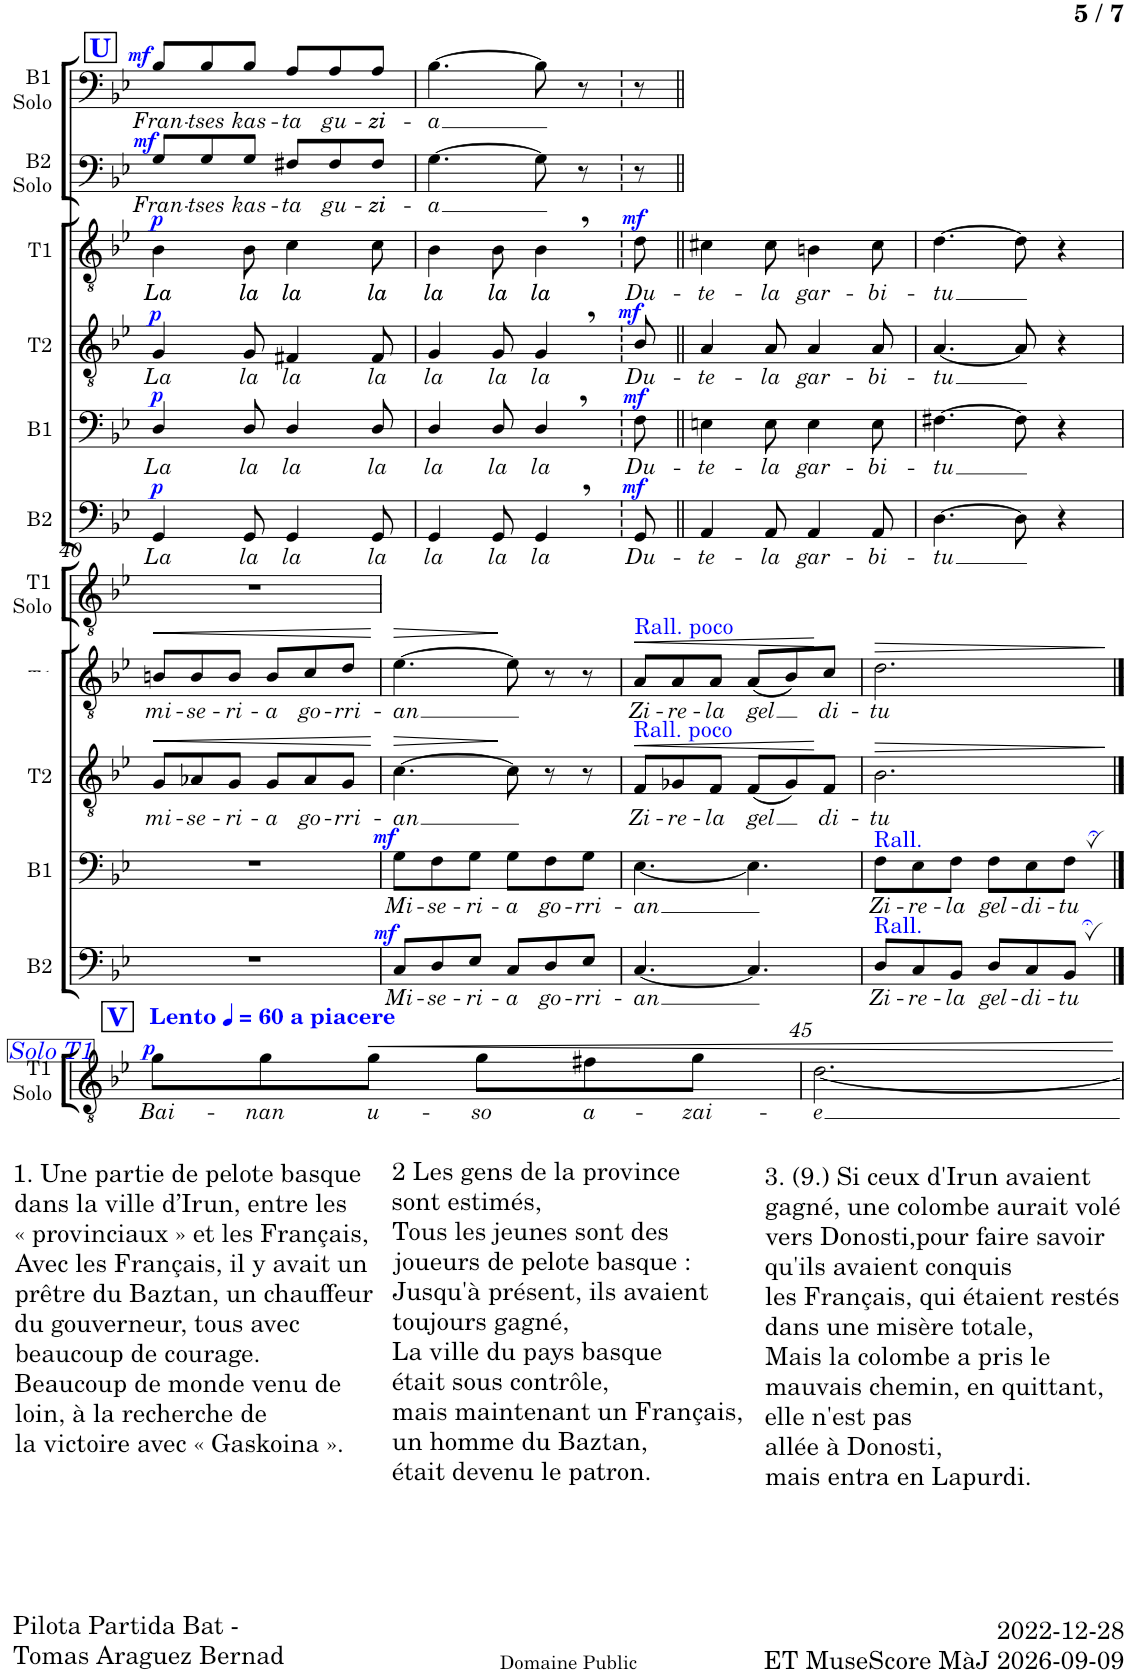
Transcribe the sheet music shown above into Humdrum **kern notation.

**kern	**text	**dynam	**kern	**text	**dynam	**kern	**text	**dynam	**kern	**text	**dynam	**kern	**text	**dynam	**kern	**text	**dynam	**kern	**text	**dynam
*part7	*part7	*part7	*part6	*part6	*part6	*part5	*part5	*part5	*part4	*part4	*part4	*part3	*part3	*part3	*part2	*part2	*part2	*part1	*part1	*part1
*staff7	*staff7	*staff7	*staff6	*staff6	*staff6	*staff5	*staff5	*staff5	*staff4	*staff4	*staff4	*staff3	*staff3	*staff3	*staff2	*staff2	*staff2	*staff1	*staff1	*staff1
*I"Basse	*	*	*I"Baryton	*	*	*I"Ténor 2	*	*	*I"Ténor 1	*	*	*I"Basse  Solo	*	*	*I"Baryton  Solo	*	*	*I"T1  Solo	*	*
*I'B2	*	*	*I'B1	*	*	*I'T2	*	*	*I'T1	*	*	*I'B2  Solo	*	*	*I'B1  Solo	*	*	*I'T1  Solo	*	*
!!LO:PB:g=z
*clefF4	*	*	*clefF4	*	*	*clefGv2	*	*	*clefGv2	*	*	*clefF4	*	*	*clefF4	*	*	*clefGv2	*	*
*k[b-e-]	*	*	*k[b-e-]	*	*	*k[b-e-]	*	*	*k[b-e-]	*	*	*k[b-e-]	*	*	*k[b-e-]	*	*	*k[b-e-]	*	*
*M6/8	*	*	*M6/8	*	*	*M6/8	*	*	*M6/8	*	*	*M6/8	*	*	*M6/8	*	*	*M6/8	*	*
!!LO:REH:place=s1:a:B:cj:color=#0000FF:fs=14:t=U:qo=0.5
=36	=36	=36	=36	=36	=36	=36	=36	=36	=36	=36	=36	=36	=36	=36	=36	=36	=36	=36	=36	=36
!	!LO:LY:b	!LO:DY:a	!	!LO:LY:b	!LO:DY:a	!	!LO:LY:b	!LO:DY:a	!	!LO:LY:b	!LO:DY:a	!	!LO:LY:b	!LO:DY:a	!	!LO:LY:b	!LO:DY:a	!	!	!
4GG/	La	p	4D/	La	p	4G/	La	p	4B-\	La	p	8G/L	Fran-	mf	8B-/L	Fran-	mf	2.r	.	.
!	!	!	!	!	!	!	!	!	!	!	!	!	!LO:LY:b	!	!	!LO:LY:b	!	!	!	!
.	.	.	.	.	.	.	.	.	.	.	.	8G/	-tses	.	8B-/	-tses	.	.	.	.
!	!LO:LY:b	!	!	!LO:LY:b	!	!	!LO:LY:b	!	!	!LO:LY:b	!	!	!LO:LY:b	!	!	!LO:LY:b	!	!	!	!
8GG/	la	.	8D/	la	.	8G/	la	.	8B-\	la	.	8G/J	kas-	.	8B-/J	kas-	.	.	.	.
!	!LO:LY:b	!	!	!LO:LY:b	!	!	!LO:LY:b	!	!	!LO:LY:b	!	!	!LO:LY:b	!	!	!LO:LY:b	!	!	!	!
4GG/	la	.	4D/	la	.	4F#X/	la	.	4c\	la	.	8F#X/L	-ta	.	8A/L	-ta	.	.	.	.
!	!	!	!	!	!	!	!	!	!	!	!	!	!LO:LY:b	!	!	!LO:LY:b	!	!	!	!
.	.	.	.	.	.	.	.	.	.	.	.	8F#/	gu-	.	8A/	gu-	.	.	.	.
!	!LO:LY:b	!	!	!LO:LY:b	!	!	!LO:LY:b	!	!	!LO:LY:b	!	!	!LO:LY:b	!	!	!LO:LY:b	!	!	!	!
8GG/	la	.	8D/	la	.	8F#/	la	.	8c\	la	.	8F#/J	zi	.	8A/J	zi	.	.	.	.
=37	=37	=37	=37	=37	=37	=37	=37	=37	=37	=37	=37	=37	=37	=37	=37	=37	=37	=37	=37	=37
!	!LO:LY:b	!	!	!LO:LY:b	!	!	!LO:LY:b	!	!	!LO:LY:b	!	!	!LO:LY:b	!	!	!LO:LY:b	!	!	!	!
4GG/	la	.	4D/	la	.	4G/	la	.	4B-\	la	.	[4.G\	-a	.	[4.B-\	-a	.	2.r	.	.
!	!LO:LY:b	!	!	!LO:LY:b	!	!	!LO:LY:b	!	!	!LO:LY:b	!	!	!	!	!	!	!	!	!	!
8GG/	la	.	8D/	la	.	8G/	la	.	8B-\	la	.	.	.	.	.	.	.	.	.	.
!	!LO:LY:b	!	!	!LO:LY:b	!	!	!LO:LY:b	!	!	!LO:LY:b	!	!	!	!	!	!	!	!	!	!
4GG,/	la	.	4D,/	la	.	4G,/	la	.	4B-,\	la	.	8G\]	.	.	8B-\]	.	.	.	.	.
.	.	.	.	.	.	.	.	.	.	.	.	8r	.	.	8r	.	.	.	.	.
!	!LO:LY:b	!LO:DY:a	!	!LO:LY:b	!LO:DY:a	!	!LO:LY:b	!LO:DY:a	!	!LO:LY:b	!LO:DY:a	!	!	!	!	!	!	!	!	!
8GG/	Du-	mf	8F\	Du-	mf	8B-/	Du-	mf	8d\	Du-	mf	8r	.	.	8r	.	.	.	.	.
=38||	=38||	=38||	=38||	=38||	=38||	=38||	=38||	=38||	=38||	=38||	=38||	=38||	=38||	=38||	=38||	=38||	=38||	=38||	=38||	=38||
!	!LO:LY:b	!	!	!LO:LY:b	!	!	!LO:LY:b	!	!	!LO:LY:b	!	!	!	!	!	!	!	!	!	!
4AA/	-te-	.	4En\	-te-	.	4A/	-te-	.	4c#X\	-te-	.	2.r	.	.	2.r	.	.	2.r	.	.
!	!LO:LY:b	!	!	!LO:LY:b	!	!	!LO:LY:b	!	!	!LO:LY:b	!	!	!	!	!	!	!	!	!	!
8AA/	-la	.	8E\	-la	.	8A/	-la	.	8c#\	-la	.	.	.	.	.	.	.	.	.	.
!	!LO:LY:b	!	!	!LO:LY:b	!	!	!LO:LY:b	!	!	!LO:LY:b	!	!	!	!	!	!	!	!	!	!
4AA/	gar-	.	4E\	gar-	.	4A/	gar-	.	4Bn\	gar-	.	.	.	.	.	.	.	.	.	.
!	!LO:LY:b	!	!	!LO:LY:b	!	!	!LO:LY:b	!	!	!LO:LY:b	!	!	!	!	!	!	!	!	!	!
8AA/	-bi-	.	8E\	-bi-	.	8A/	-bi-	.	8c#\	-bi-	.	.	.	.	.	.	.	.	.	.
=39	=39	=39	=39	=39	=39	=39	=39	=39	=39	=39	=39	=39	=39	=39	=39	=39	=39	=39	=39	=39
!	!LO:LY:b	!	!	!LO:LY:b	!	!	!LO:LY:b	!	!	!LO:LY:b	!	!	!	!	!	!	!	!	!	!
[4.D\	-tu	.	[4.F#X\	-tu	.	[4.A/	-tu	.	[4.d\	-tu	.	2.r	.	.	2.r	.	.	2.r	.	.
8D\]	.	.	8F#\]	.	.	8A/]	.	.	8d\]	.	.	.	.	.	.	.	.	.	.	.
4r	.	.	4r	.	.	4r	.	.	4r	.	.	.	.	.	.	.	.	.	.	.
!!LO:LB:g=z
=40	=40	=40	=40	=40	=40	=40	=40	=40	=40	=40	=40	=40	=40	=40	=40	=40	=40	=40	=40	=40
!	!	!	!	!	!	!	!LO:LY:b	!LO:HP:b	!	!LO:LY:b	!LO:HP:b	!	!	!	!	!	!	!	!	!
2.r	.	.	2.r	.	.	8G/L	mi-	<	8Bn/L	mi-	<	2.r	.	.	2.r	.	.	2.r	.	.
!	!	!	!	!	!	!	!LO:LY:b	!	!	!LO:LY:b	!	!	!	!	!	!	!	!	!	!
.	.	.	.	.	.	8A-X/	-se-	.	8B/	-se-	.	.	.	.	.	.	.	.	.	.
!	!	!	!	!	!	!	!LO:LY:b	!	!	!LO:LY:b	!	!	!	!	!	!	!	!	!	!
.	.	.	.	.	.	8G/J	-ri-	.	8B/J	-ri-	.	.	.	.	.	.	.	.	.	.
!	!	!	!	!	!	!	!LO:LY:b	!	!	!LO:LY:b	!	!	!	!	!	!	!	!	!	!
.	.	.	.	.	.	8G/L	-a	.	8B/L	-a	.	.	.	.	.	.	.	.	.	.
!	!	!	!	!	!	!	!LO:LY:b	!	!	!LO:LY:b	!	!	!	!	!	!	!	!	!	!
.	.	.	.	.	.	8A-/	go-	.	8c/	go-	.	.	.	.	.	.	.	.	.	.
!	!	!	!	!	!	!	!LO:LY:b	!	!	!LO:LY:b	!	!	!	!	!	!	!	!	!	!
.	.	.	.	.	.	8G/J	-rri-	.	8d/J	-rri-	.	.	.	.	.	.	.	.	.	.
.	.	.	.	.	.	.	.	[	.	.	[	.	.	.	.	.	.	.	.	.
=41	=41	=41	=41	=41	=41	=41	=41	=41	=41	=41	=41	=41	=41	=41	=41	=41	=41	=41	=41	=41
!	!LO:LY:b	!LO:DY:a	!	!LO:LY:b	!LO:DY:a	!	!LO:LY:b	!LO:HP:b	!	!LO:LY:b	!LO:HP:b	!	!	!	!	!	!	!	!	!
8C/L	Mi-	mf	8G\L	Mi-	mf	[4.c\	-an	>	[4.e-\	-an	>	2.r	.	.	2.r	.	.	2.r	.	.
!	!LO:LY:b	!	!	!LO:LY:b	!	!	!	!	!	!	!	!	!	!	!	!	!	!	!	!
8D/	-se-	.	8F\	-se-	.	.	.	.	.	.	.	.	.	.	.	.	.	.	.	.
!	!LO:LY:b	!	!	!LO:LY:b	!	!	!	!	!	!	!	!	!	!	!	!	!	!	!	!
8E-/J	-ri-	.	8G\J	-ri-	.	.	.	.	.	.	.	.	.	.	.	.	.	.	.	.
!	!LO:LY:b	!	!	!LO:LY:b	!	!	!	!	!	!	!	!	!	!	!	!	!	!	!	!
8C/L	-a	.	8G\L	-a	.	8c\]	.	]	8e-\]	.	]	.	.	.	.	.	.	.	.	.
!	!LO:LY:b	!	!	!LO:LY:b	!	!	!	!	!	!	!	!	!	!	!	!	!	!	!	!
8D/	go-	.	8F\	go-	.	8r	.	.	8r	.	.	.	.	.	.	.	.	.	.	.
!	!LO:LY:b	!	!	!LO:LY:b	!	!	!	!	!	!	!	!	!	!	!	!	!	!	!	!
8E-/J	-rri-	.	8G\J	-rri-	.	8r	.	.	8r	.	.	.	.	.	.	.	.	.	.	.
=42	=42	=42	=42	=42	=42	=42	=42	=42	=42	=42	=42	=42	=42	=42	=42	=42	=42	=42	=42	=42
!	!	!	!	!	!	!	!	!	!LO:TX:a:color=#0000FF:t=Rall. poco	!	!	!	!	!	!	!	!	!	!	!
!	!	!	!	!	!	!LO:TX:a:color=#0000FF:t=Rall. poco	!	!	!	!	!	!	!	!	!	!	!	!	!	!
!	!LO:LY:b	!	!	!LO:LY:b	!	!	!LO:LY:b	!LO:HP:b	!	!LO:LY:b	!LO:HP:b	!	!	!	!	!	!	!	!	!
[4.C/	-an	.	[<4.E-\	-an	.	8F/L	Zi-	<	8A/L	Zi-	<	2.r	.	.	2.r	.	.	2.r	.	.
!	!	!	!	!	!	!	!LO:LY:b	!	!	!LO:LY:b	!	!	!	!	!	!	!	!	!	!
.	.	.	.	.	.	8G-X/	-re-	.	8A/	-re-	.	.	.	.	.	.	.	.	.	.
!	!	!	!	!	!	!	!LO:LY:b	!	!	!LO:LY:b	!	!	!	!	!	!	!	!	!	!
.	.	.	.	.	.	8F/J	-la	.	8A/J	-la	.	.	.	.	.	.	.	.	.	.
!	!	!	!	!	!	!	!LO:LY:b	!	!	!LO:LY:b	!	!	!	!	!	!	!	!	!	!
4.C/]	.	.	4.E-\]	.	.	(8F/L	-gel	.	(8A/L	-gel	.	.	.	.	.	.	.	.	.	.
.	.	.	.	.	.	8G-/)	.	.	8B-/)	.	.	.	.	.	.	.	.	.	.	.
!	!	!	!	!	!	!	!LO:LY:b	!	!	!LO:LY:b	!	!	!	!	!	!	!	!	!	!
.	.	.	.	.	.	8F/J	di-	[	8c/J	di-	[	.	.	.	.	.	.	.	.	.
=43	=43	=43	=43	=43	=43	=43	=43	=43	=43	=43	=43	=43	=43	=43	=43	=43	=43	=43	=43	=43
!	!	!	!LO:TX:a:color=#0000FF:t=Rall.	!	!	!	!	!	!	!	!	!	!	!	!	!	!	!	!	!
!LO:TX:a:color=#0000FF:t=Rall.	!	!	!	!	!	!	!	!	!	!	!	!	!	!	!	!	!	!	!	!
!	!LO:LY:b	!	!	!LO:LY:b	!	!	!LO:LY:b	!LO:HP:b	!	!LO:LY:b	!LO:HP:b	!	!	!	!	!	!	!	!	!
*^	*	*	*	*	*	*	*	*	*	*	*	*	*	*	*	*	*	*	*	*
8D/L	2ryy	Zi-	.	8F\L	Zi-	.	2.B-\	-tu	>	2.d\	-tu	>	2.r	.	.	2.r	.	.	2.r	.	.
!	!	!LO:LY:b	!	!	!LO:LY:b	!	!	!	!	!	!	!	!	!	!	!	!	!	!	!	!
8C/	.	-re-	.	8E-\	-re-	.	.	.	.	.	.	.	.	.	.	.	.	.	.	.	.
!	!	!LO:LY:b	!	!	!LO:LY:b	!	!	!	!	!	!	!	!	!	!	!	!	!	!	!	!
8BB-/J	.	-la	.	8F\J	-la	.	.	.	.	.	.	.	.	.	.	.	.	.	.	.	.
!	!	!LO:LY:b	!	!	!LO:LY:b	!	!	!	!	!	!	!	!	!	!	!	!	!	!	!	!
8D/L	.	gel-	.	8F\L	gel-	.	.	.	.	.	.	.	.	.	.	.	.	.	.	.	.
!	!	!LO:LY:b	!	!	!LO:LY:b	!	!	!	!	!	!	!	!	!	!	!	!	!	!	!	!
8C/	8.ryy	-di-	.	8E-\	-di-	.	.	.	.	.	.	.	.	.	.	.	.	.	.	.	.
!	!	!LO:LY:b	!	!	!LO:LY:b	!	!	!	!	!	!	!	!	!	!	!	!	!	!	!	!
8BB-,/J	.	-tu	.	8F,\J	-tu	.	.	.	.	.	.	.	.	.	.	.	.	.	.	.	.
.	16ryy	.	.	.	.	.	.	.	.	.	.	.	.	.	.	.	.	.	.	.	.
.	.	.	.	.	.	.	.	.	]	.	.	]	.	.	.	.	.	.	.	.	.
*v	*v	*	*	*	*	*	*	*	*	*	*	*	*	*	*	*	*	*	*	*	*
!!LO:LB:g=z
==44	==44	==44	==44	==44	==44	==44	==44	==44	==44	==44	==44	==44	==44	==44	==44	==44	==44	==44	==44	==44
!!LO:REH:place=s1:a:B:cj:color=#0000FF:fs=14:t=V
*	*	*	*	*	*	*	*	*	*	*	*	*	*	*	*	*	*	*MM60	*	*
*^	*	*	*	*	*	*	*	*	*	*	*	*	*	*	*	*	*	*	*	*
!	!	!	!	!	!	!	!	!	!	!	!	!	!	!	!	!	!	!	!LO:TX:a:B:t=Lento	!	!
!	!	!	!	!	!	!	!	!	!	!	!	!	!	!	!	!	!	!	!LO:TX:a:B:t=a piacere	!	!
!	!	!	!	!	!	!	!	!	!	!	!	!	!	!	!	!	!	!	!LO:TX:b:i:color=#0000FF:t=Solo T1	!	!
!	!	!	!	!	!	!	!	!	!	!	!	!	!	!	!	!	!	!	!	!LO:LY:b	!LO:DY:a
*v	*v	*	*	*	*	*	*	*	*	*	*	*	*	*	*	*	*	*	*	*	*
2.r	.	.	2.r	.	.	2.r	.	.	2.r	.	.	2.r	.	.	2.r	.	.	8g\L	Bai-	p
!	!	!	!	!	!	!	!	!	!	!	!	!	!	!	!	!	!	!	!LO:LY:b	!
.	.	.	.	.	.	.	.	.	.	.	.	.	.	.	.	.	.	8g\	-nan	.
!	!	!	!	!	!	!	!	!	!	!	!	!	!	!	!	!	!	!	!LO:LY:b	!LO:HP:b
.	.	.	.	.	.	.	.	.	.	.	.	.	.	.	.	.	.	8g\J	u-	<
!	!	!	!	!	!	!	!	!	!	!	!	!	!	!	!	!	!	!	!LO:LY:b	!
.	.	.	.	.	.	.	.	.	.	.	.	.	.	.	.	.	.	8g\L	-so	.
!	!	!	!	!	!	!	!	!	!	!	!	!	!	!	!	!	!	!	!LO:LY:b	!
.	.	.	.	.	.	.	.	.	.	.	.	.	.	.	.	.	.	8f#X\	a-	.
!	!	!	!	!	!	!	!	!	!	!	!	!	!	!	!	!	!	!	!LO:LY:b	!
.	.	.	.	.	.	.	.	.	.	.	.	.	.	.	.	.	.	8g\J	-zai-	.
=45	=45	=45	=45	=45	=45	=45	=45	=45	=45	=45	=45	=45	=45	=45	=45	=45	=45	=45	=45	=45
!	!	!	!	!	!	!	!	!	!	!	!	!	!	!	!	!	!	!	!LO:LY:b	!
2.r	.	.	2.r	.	.	2.r	.	.	2.r	.	.	2.r	.	.	2.r	.	.	[<2.d\	-e	.
.	.	.	.	.	.	.	.	.	.	.	.	.	.	.	.	.	.	.	.	[
=	=	=	=	=	=	=	=	=	=	=	=	=	=	=	=	=	=	=	=	=
*-	*-	*-	*-	*-	*-	*-	*-	*-	*-	*-	*-	*-	*-	*-	*-	*-	*-	*-	*-	*-
